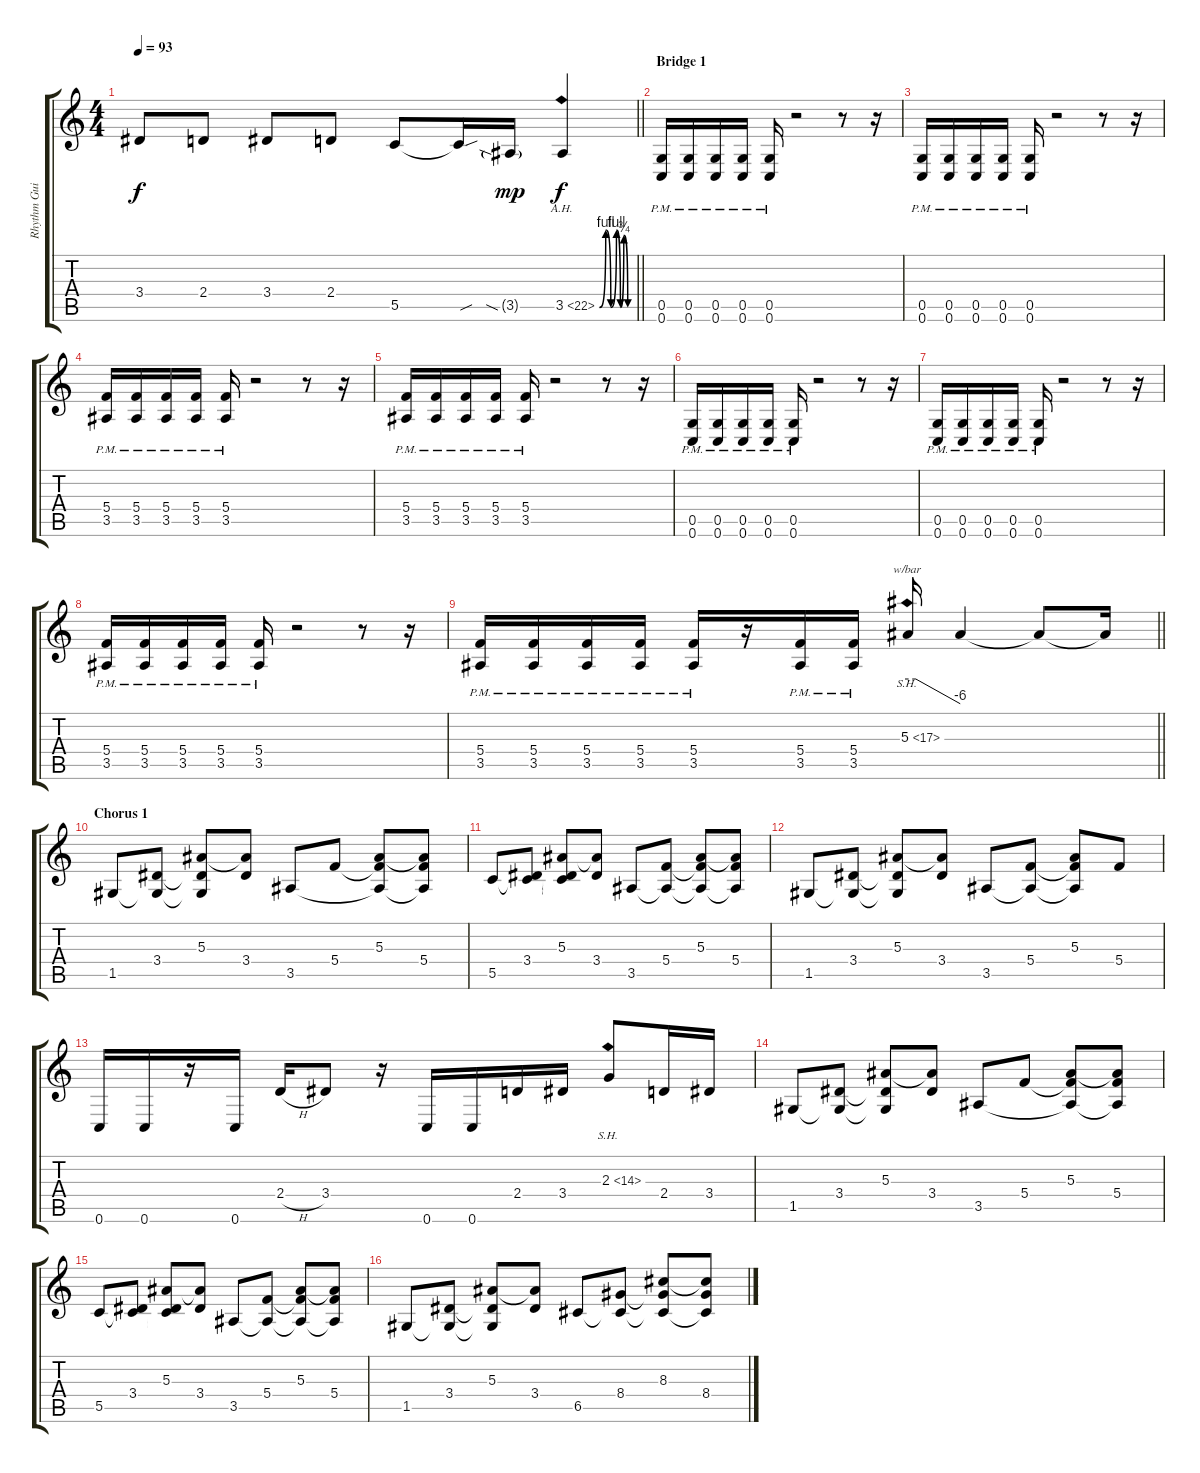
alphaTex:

\track ("Rhythm Guitar L/Roope" "Rhythm Gui") {instrument distortionguitar}
\staff {score tabs}
\tuning (D4 A3 F3 C3 G2 C2) {hide}
\ts (4 4)
\tempo 93
\clef g2
\barLineRight lightlight
\ks c
3.4.8{dy f} 2.4.8 3.4.8 2.4.8 5.5.8 5.5{sou t}.16 3.5{sia g}.16{dy mp} 3.5{be (custom 0 0 11 4 20 0 30 4 37 0 43 3 50 0 60 0) ah 19}.4{dy f} |
\section ("" "Bridge 1")
(0.5{pm} 0.6{pm}).16 (0.5{pm} 0.6{pm}).16 (0.5{pm} 0.6{pm}).16 (0.5{pm} 0.6{pm}).16 (0.5{pm} 0.6{pm}).16 r.2 r.8 r.16 |
(0.5{pm} 0.6{pm}).16 (0.5{pm} 0.6{pm}).16 (0.5{pm} 0.6{pm}).16 (0.5{pm} 0.6{pm}).16 (0.5{pm} 0.6{pm}).16 r.2 r.8 r.16 |
(5.4{pm} 3.5{pm}).16 (5.4{pm} 3.5{pm}).16 (5.4{pm} 3.5{pm}).16 (5.4{pm} 3.5{pm}).16 (5.4{pm} 3.5{pm}).16 r.2 r.8 r.16 |
(5.4{pm} 3.5{pm}).16 (5.4{pm} 3.5{pm}).16 (5.4{pm} 3.5{pm}).16 (5.4{pm} 3.5{pm}).16 (5.4{pm} 3.5{pm}).16 r.2 r.8 r.16 |
(0.5{pm} 0.6{pm}).16 (0.5{pm} 0.6{pm}).16 (0.5{pm} 0.6{pm}).16 (0.5{pm} 0.6{pm}).16 (0.5{pm} 0.6{pm}).16 r.2 r.8 r.16 |
(0.5{pm} 0.6{pm}).16 (0.5{pm} 0.6{pm}).16 (0.5{pm} 0.6{pm}).16 (0.5{pm} 0.6{pm}).16 (0.5{pm} 0.6{pm}).16 r.2 r.8 r.16 |
(5.4{pm} 3.5{pm}).16 (5.4{pm} 3.5{pm}).16 (5.4{pm} 3.5{pm}).16 (5.4{pm} 3.5{pm}).16 (5.4{pm} 3.5{pm}).16 r.2 r.8 r.16 |
\barLineRight lightlight
(5.4{pm} 3.5{pm}).16 (5.4{pm} 3.5{pm}).16 (5.4{pm} 3.5{pm}).16 (5.4{pm} 3.5{pm}).16 (5.4{pm} 3.5{pm}).16 r.16 (5.4{pm} 3.5{pm}).16 (5.4{pm} 3.5{pm}).16 5.3{sh 12}.16{tbe (custom default 0 0 10 0 60 -24)} 5.3{t}.4 5.3{t}.8 5.3{t}.16 |
\section ("" "Chorus 1")
1.5.8 (3.4 1.5{t}).8 (5.3 3.4{t} 1.5{t}).8 (5.3{t} 3.4).8 3.5.8 5.4.8 (5.3 5.4{t} 3.5{t}).8 (5.3{t} 5.4 3.5{t}).8 |
5.5.8 (3.4 5.5{t}).8 (5.3 3.4{t} 5.5{t}).8 (5.3{t} 3.4).8 3.5.8 (5.4 3.5{t}).8 (5.3 5.4{t} 3.5{t}).8 (5.3{t} 5.4 3.5{t}).8 |
1.5.8 (3.4 1.5{t}).8 (5.3 3.4{t} 1.5{t}).8 (5.3{t} 3.4).8 3.5.8 (5.4 3.5{t}).8 (5.3 5.4{t} 3.5{t}).8 5.4.8 |
0.6.16 0.6.16 r.16 0.6.16 2.4{h}.16 3.4.8 r.16 0.6.16 0.6.16 2.4.16 3.4.16 2.3{sh 12}.8 2.4.16 3.4.16 |
1.5.8 (3.4 1.5{t}).8 (5.3 3.4{t} 1.5{t}).8 (5.3{t} 3.4).8 3.5.8 5.4.8 (5.3 5.4{t} 3.5{t}).8 (5.3{t} 5.4 3.5{t}).8 |
5.5.8 (3.4 5.5{t}).8 (5.3 3.4{t} 5.5{t}).8 (5.3{t} 3.4).8 3.5.8 (5.4 3.5{t}).8 (5.3 5.4{t} 3.5{t}).8 (5.3{t} 5.4 3.5{t}).8 |
1.5.8 (3.4 1.5{t}).8 (5.3 3.4{t} 1.5{t}).8 (5.3{t} 3.4).8 6.5.8 (8.4 6.5{t}).8 (8.3 8.4{t} 6.5{t}).8 (8.3{t} 8.4 6.5{t}).8
